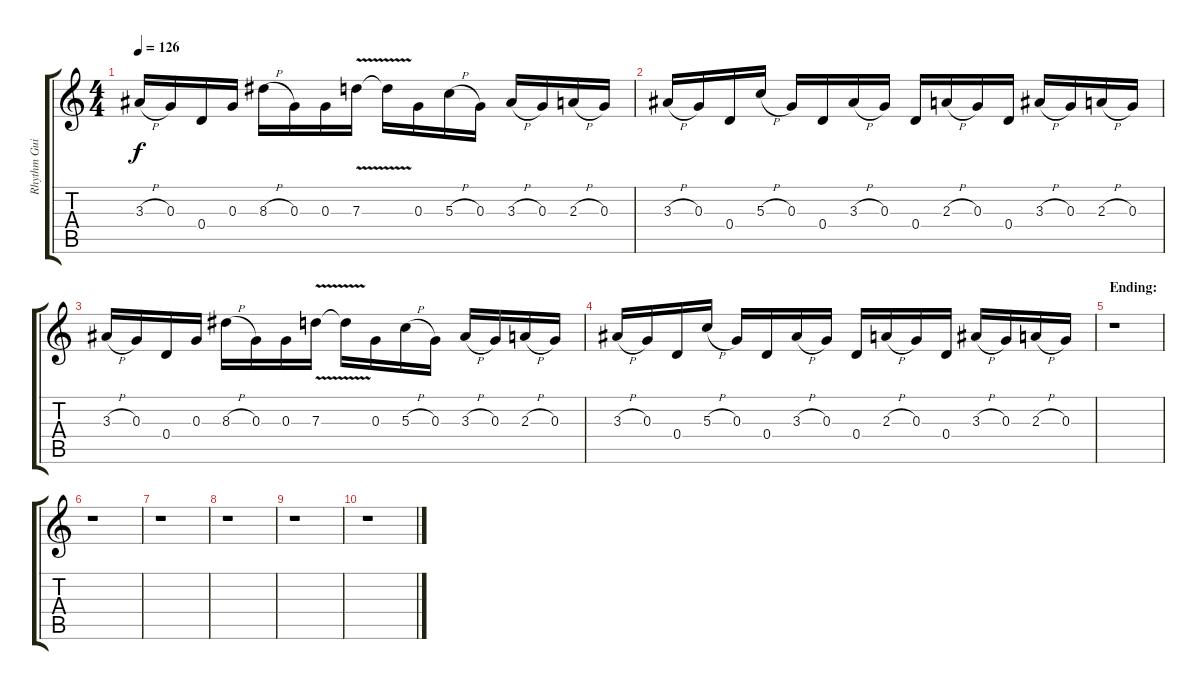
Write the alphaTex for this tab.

\track ("Rhythm Guitar 2" "Rhythm Gui") {instrument distortionguitar}
\staff {score tabs}
\tuning (E4 B3 G3 D3 A2 E2) {hide}
\ts (4 4)
\tempo 126
\clef g2
\ks c
3.3{h}.16{dy f} 0.3.16 0.4.16 0.3.16 8.3{h}.16 0.3.16 0.3.16 7.3{v}.16 7.3{t}.16 0.3.16 5.3{h}.16 0.3.16 3.3{h}.16 0.3.16 2.3{h}.16 0.3.16 |
3.3{h}.16 0.3.16 0.4.16 5.3{h}.16 0.3.16 0.4.16 3.3{h}.16 0.3.16 0.4.16 2.3{h}.16 0.3.16 0.4.16 3.3{h}.16 0.3.16 2.3{h}.16 0.3.16 |
3.3{h}.16 0.3.16 0.4.16 0.3.16 8.3{h}.16 0.3.16 0.3.16 7.3{v}.16 7.3{t}.16 0.3.16 5.3{h}.16 0.3.16 3.3{h}.16 0.3.16 2.3{h}.16 0.3.16 |
3.3{h}.16 0.3.16 0.4.16 5.3{h}.16 0.3.16 0.4.16 3.3{h}.16 0.3.16 0.4.16 2.3{h}.16 0.3.16 0.4.16 3.3{h}.16 0.3.16 2.3{h}.16 0.3.16 |
\section ("" "Ending:")
r.1 |
r.1 |
r.1 |
r.1 |
r.1 |
r.1
